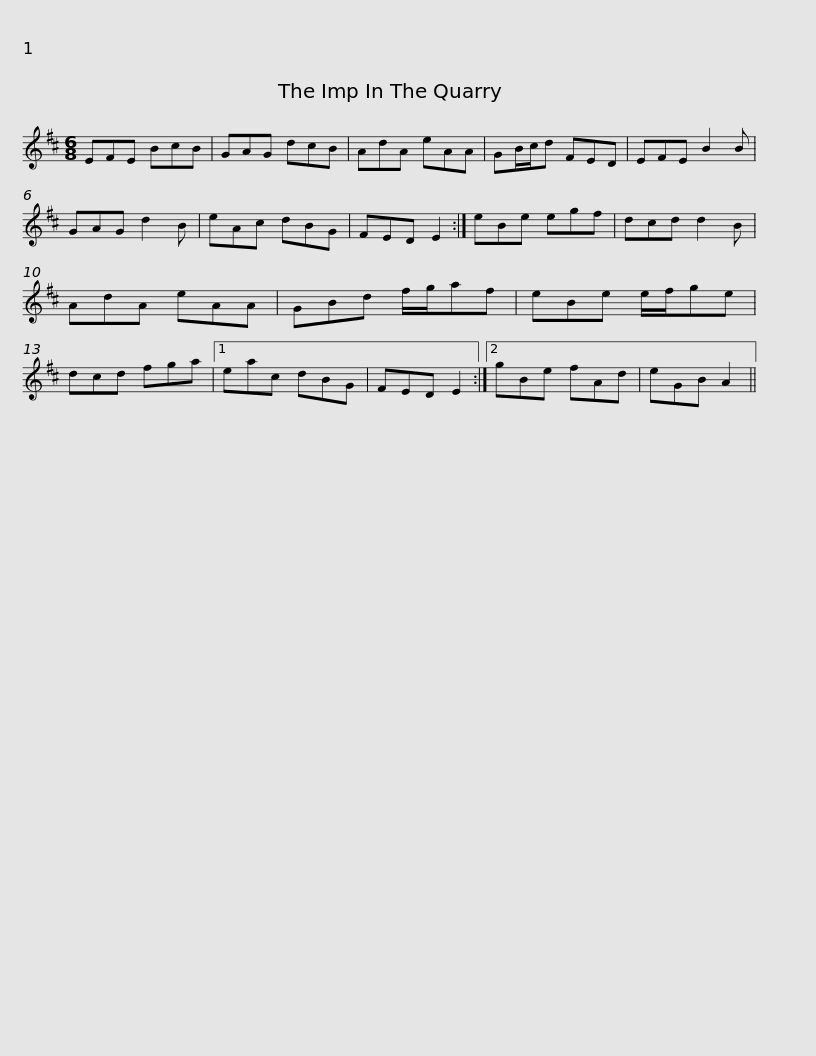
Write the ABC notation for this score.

X:1
L:1/8
M:6/8
I:linebreak $
K:D
V:1 treble
V:1
 EFE BcB | GAG dcB | AdA eAA | GB/c/d FED | EFE B2 B | %5
 GAG d2 B | eAc dBG |$ FED E2 :| eBe egf | dcd d2 B | %10
 AdA eAA | GBd f/g/af | eBe e/f/ge | dcd fga |1$ eac dBG | %15
 FED E2 :|2 gBe fAd | eGB A2 || %18
